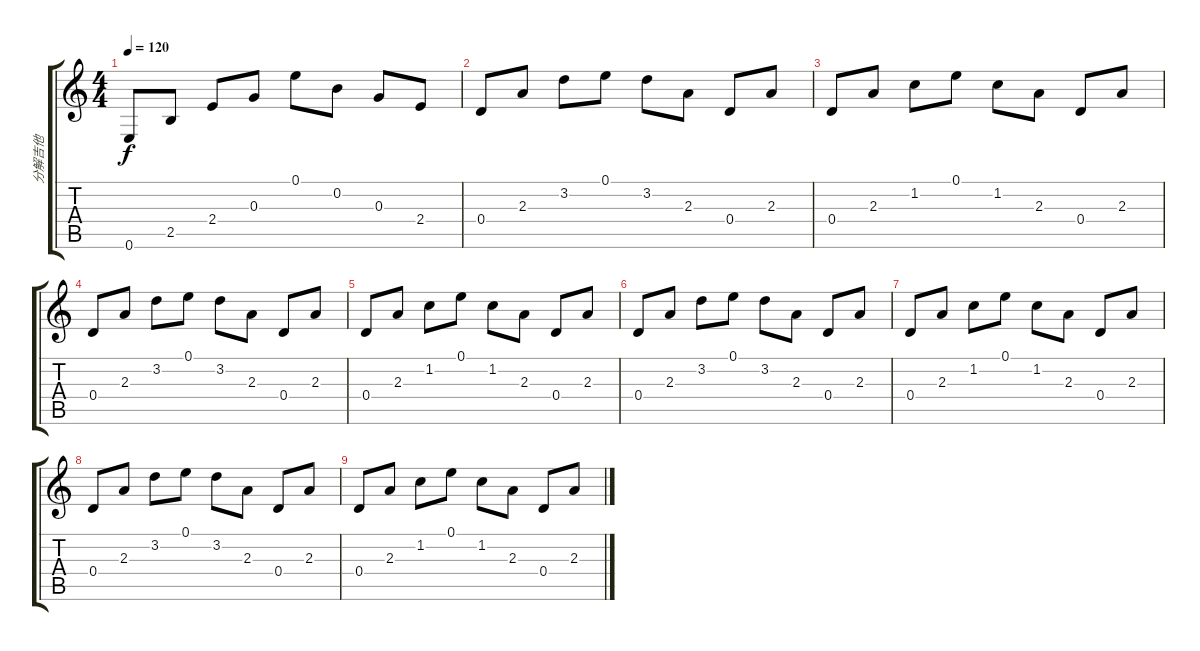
\track ("分解吉他" "分解吉他") {instrument acousticguitarnylon}
\staff {score tabs}
\tuning (E4 B3 G3 D3 A2 E2) {hide}
\ts (4 4)
\tempo 120
\clef g2
\ks c
0.6.8{dy f} 2.5.8 2.4.8 0.3.8 0.1.8 0.2.8 0.3.8 2.4.8 |
0.4.8 2.3.8 3.2.8 0.1.8 3.2.8 2.3.8 0.4.8 2.3.8 |
0.4.8 2.3.8 1.2.8 0.1.8 1.2.8 2.3.8 0.4.8 2.3.8 |
0.4.8 2.3.8 3.2.8 0.1.8 3.2.8 2.3.8 0.4.8 2.3.8 |
0.4.8 2.3.8 1.2.8 0.1.8 1.2.8 2.3.8 0.4.8 2.3.8 |
0.4.8 2.3.8 3.2.8 0.1.8 3.2.8 2.3.8 0.4.8 2.3.8 |
0.4.8 2.3.8 1.2.8 0.1.8 1.2.8 2.3.8 0.4.8 2.3.8 |
0.4.8 2.3.8 3.2.8 0.1.8 3.2.8 2.3.8 0.4.8 2.3.8 |
0.4.8 2.3.8 1.2.8 0.1.8 1.2.8 2.3.8 0.4.8 2.3.8
